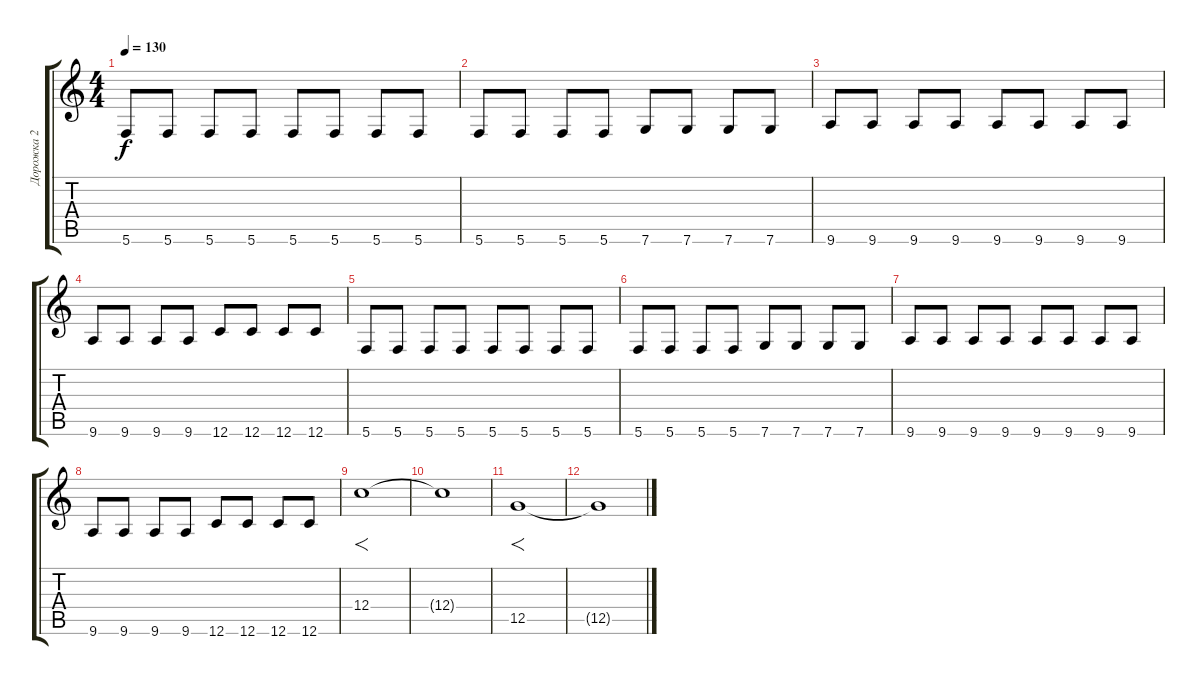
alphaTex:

\track ("Дорожка 2" "Дорожка 2") {instrument acousticbass}
\staff {score tabs}
\tuning (D4 A3 F3 C3 G2 C2) {hide}
\ts (4 4)
\tempo 130
\clef g2
\ks c
5.6.8{dy f} 5.6.8 5.6.8 5.6.8 5.6.8 5.6.8 5.6.8 5.6.8 |
5.6.8 5.6.8 5.6.8 5.6.8 7.6.8 7.6.8 7.6.8 7.6.8 |
9.6.8 9.6.8 9.6.8 9.6.8 9.6.8 9.6.8 9.6.8 9.6.8 |
9.6.8 9.6.8 9.6.8 9.6.8 12.6.8 12.6.8 12.6.8 12.6.8 |
5.6.8 5.6.8 5.6.8 5.6.8 5.6.8 5.6.8 5.6.8 5.6.8 |
5.6.8 5.6.8 5.6.8 5.6.8 7.6.8 7.6.8 7.6.8 7.6.8 |
9.6.8 9.6.8 9.6.8 9.6.8 9.6.8 9.6.8 9.6.8 9.6.8 |
9.6.8 9.6.8 9.6.8 9.6.8 12.6.8 12.6.8 12.6.8 12.6.8 |
12.4.1{f} |
12.4{t}.1 |
12.5.1{f} |
12.5{t}.1
